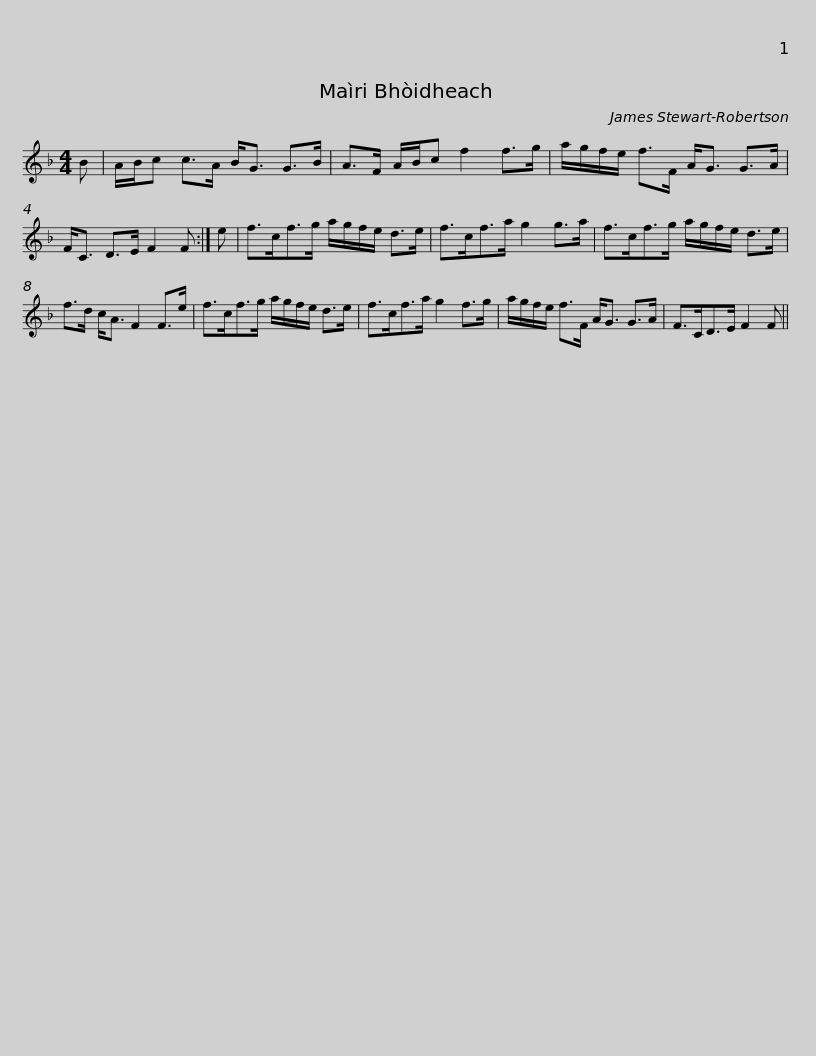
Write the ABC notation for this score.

X:1
L:1/8
M:4/4
I:linebreak $
K:F
V:1 treble
V:1
 B | A/B/c c>A B<G G>B | A>F A/B/c f2 f>g | a/g/f/e/ f>F A<G G>A | F<C D>E F2 F :| %5
 e |$ f>cf>g a/g/f/e/ d>e | f>cf>a g2 g>a | f>cf>g a/g/f/e/ d>e | f>d c<A F2 F>e |$ %10
 f>cf>g a/g/f/e/ d>e | f>cf>a g2 f>g | a/g/f/e/ f>F A<G G>A | F>CD>E F2 F || %14
